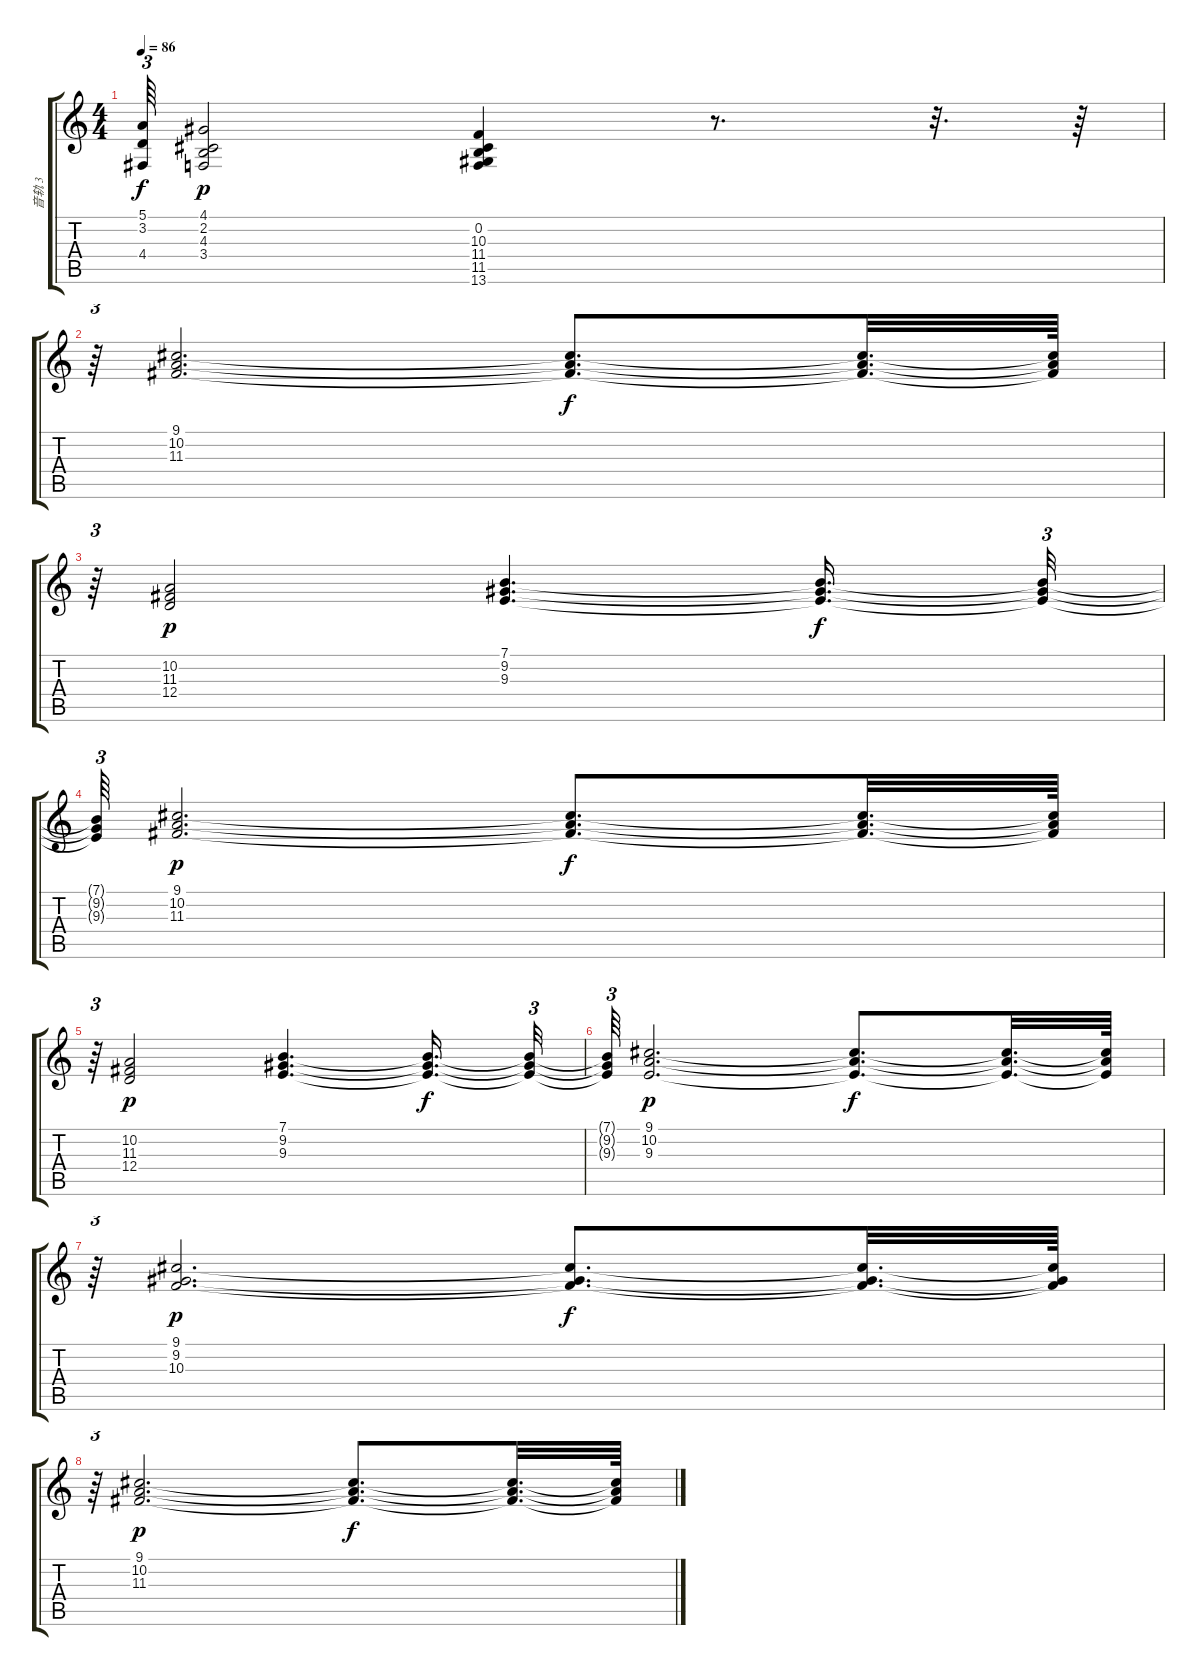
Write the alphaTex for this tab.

\track ("音轨 3" "音轨 3") {instrument stringensemble2}
\staff {score tabs}
\tuning (E4 B3 G3 D3 A2 E2) {hide}
\ts (4 4)
\tempo 86
\clef g2
\ks c
(5.1{t} 3.2{t} 4.4{t}).64{tu (3 2) dy f} (4.1 2.2 4.3 3.4).2{dy p} (0.2 10.3 11.4 11.5 13.6).4 r.8{d} r.32{d} r.64 |
r.64{tu (3 2)} (9.1 10.2 11.3).2{d} (9.1{t} 10.2{t} 11.3{t}).8{d dy f} (9.1{t} 10.2{t} 11.3{t}).32{d} (9.1{t} 10.2{t} 11.3{t}).64 |
r.64{tu (3 2)} (10.2 11.3 12.4).2{dy p} (7.1 9.2 9.3).4{d} (7.1{t} 9.2{t} 9.3{t}).16{d dy f} (7.1{t} 9.2{t} 9.3{t}).32{tu (3 2)} |
(7.1{t} 9.2{t} 9.3{t}).64{tu (3 2)} (9.1 10.2 11.3).2{d dy p} (9.1{t} 10.2{t} 11.3{t}).8{d dy f} (9.1{t} 10.2{t} 11.3{t}).32{d} (9.1{t} 10.2{t} 11.3{t}).64 |
r.64{tu (3 2)} (10.2 11.3 12.4).2{dy p} (7.1 9.2 9.3).4{d} (7.1{t} 9.2{t} 9.3{t}).16{d dy f} (7.1{t} 9.2{t} 9.3{t}).32{tu (3 2)} |
(7.1{t} 9.2{t} 9.3{t}).64{tu (3 2)} (9.1 10.2 9.3).2{d dy p} (9.1{t} 10.2{t} 9.3{t}).8{d dy f} (9.1{t} 10.2{t} 9.3{t}).32{d} (9.1{t} 10.2{t} 9.3{t}).64 |
r.64{tu (3 2)} (9.1 9.2 10.3).2{d dy p} (9.1{t} 9.2{t} 10.3{t}).8{d dy f} (9.1{t} 9.2{t} 10.3{t}).32{d} (9.1{t} 9.2{t} 10.3{t}).64 |
r.64{tu (3 2)} (9.1 10.2 11.3).2{d dy p} (9.1{t} 10.2{t} 11.3{t}).8{d dy f} (9.1{t} 10.2{t} 11.3{t}).32{d} (9.1{t} 10.2{t} 11.3{t}).64
